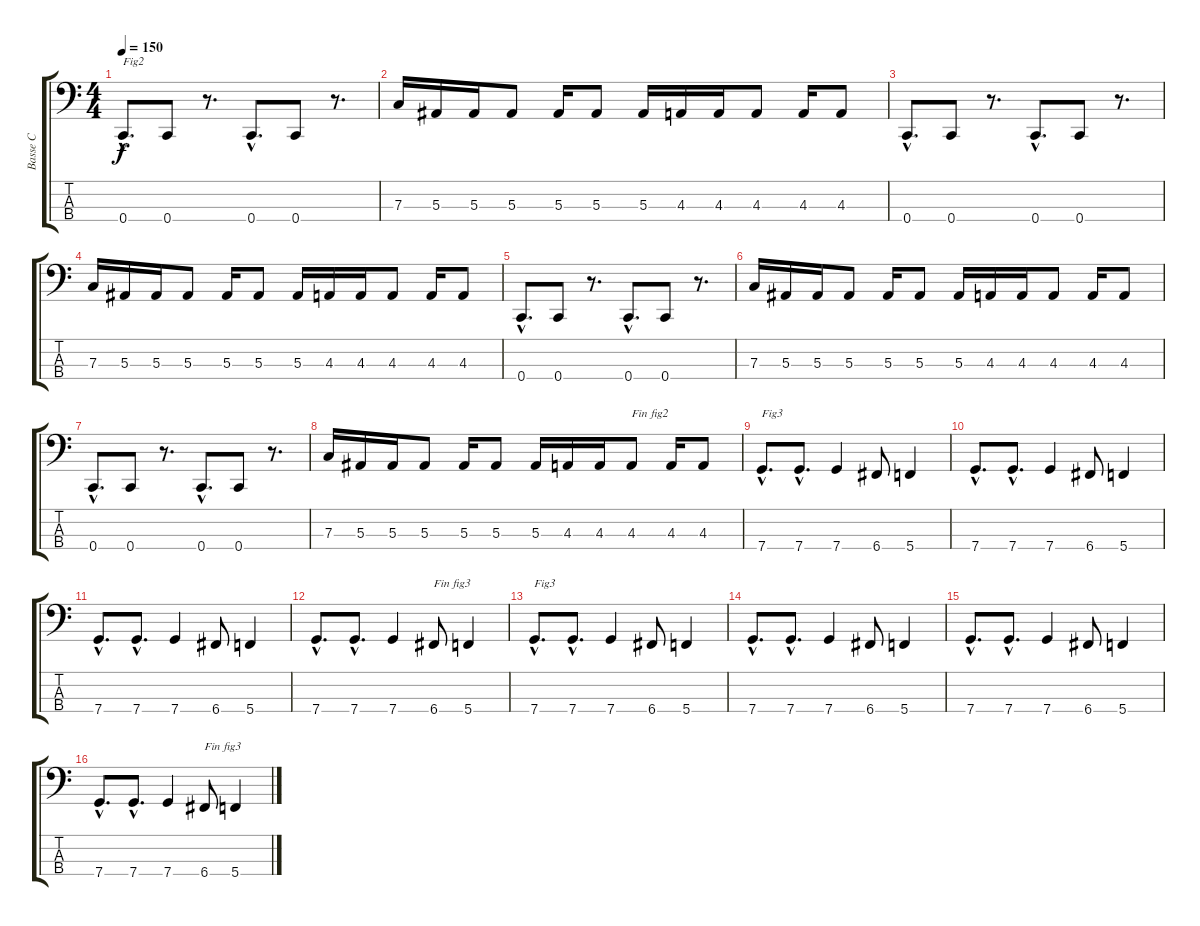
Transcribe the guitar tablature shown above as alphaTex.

\track ("Basse C" "Basse C") {instrument electricbasspick}
\staff {score tabs}
\tuning (Eb2 Bb1 F1 C1) {hide}
\ts (4 4)
\tempo 150
\clef f4
\ks c
0.4{hac}.8{d txt "Fig2" dy f} 0.4.8 r.8{d} 0.4{hac}.8{d} 0.4.8 r.8{d} |
7.3.16 5.3.16 5.3.16 5.3.8 5.3.16 5.3.8 5.3.16 4.3.16 4.3.16 4.3.8 4.3.16 4.3.8 |
0.4{hac}.8{d} 0.4.8 r.8{d} 0.4{hac}.8{d} 0.4.8 r.8{d} |
7.3.16 5.3.16 5.3.16 5.3.8 5.3.16 5.3.8 5.3.16 4.3.16 4.3.16 4.3.8 4.3.16 4.3.8 |
0.4{hac}.8{d} 0.4.8 r.8{d} 0.4{hac}.8{d} 0.4.8 r.8{d} |
7.3.16 5.3.16 5.3.16 5.3.8 5.3.16 5.3.8 5.3.16 4.3.16 4.3.16 4.3.8 4.3.16 4.3.8 |
0.4{hac}.8{d} 0.4.8 r.8{d} 0.4{hac}.8{d} 0.4.8 r.8{d} |
7.3.16 5.3.16 5.3.16 5.3.8 5.3.16 5.3.8 5.3.16 4.3.16 4.3.16 4.3.8{txt "Fin fig2"} 4.3.16 4.3.8 |
7.4{hac}.8{d txt "Fig3"} 7.4{hac}.8{d} 7.4.4 6.4.8 5.4.4 |
7.4{hac}.8{d} 7.4{hac}.8{d} 7.4.4 6.4.8 5.4.4 |
7.4{hac}.8{d} 7.4{hac}.8{d} 7.4.4 6.4.8 5.4.4 |
7.4{hac}.8{d} 7.4{hac}.8{d} 7.4.4 6.4.8{txt "Fin fig3"} 5.4.4 |
7.4{hac}.8{d txt "Fig3"} 7.4{hac}.8{d} 7.4.4 6.4.8 5.4.4 |
7.4{hac}.8{d} 7.4{hac}.8{d} 7.4.4 6.4.8 5.4.4 |
7.4{hac}.8{d} 7.4{hac}.8{d} 7.4.4 6.4.8 5.4.4 |
7.4{hac}.8{d} 7.4{hac}.8{d} 7.4.4 6.4.8{txt "Fin fig3"} 5.4.4
